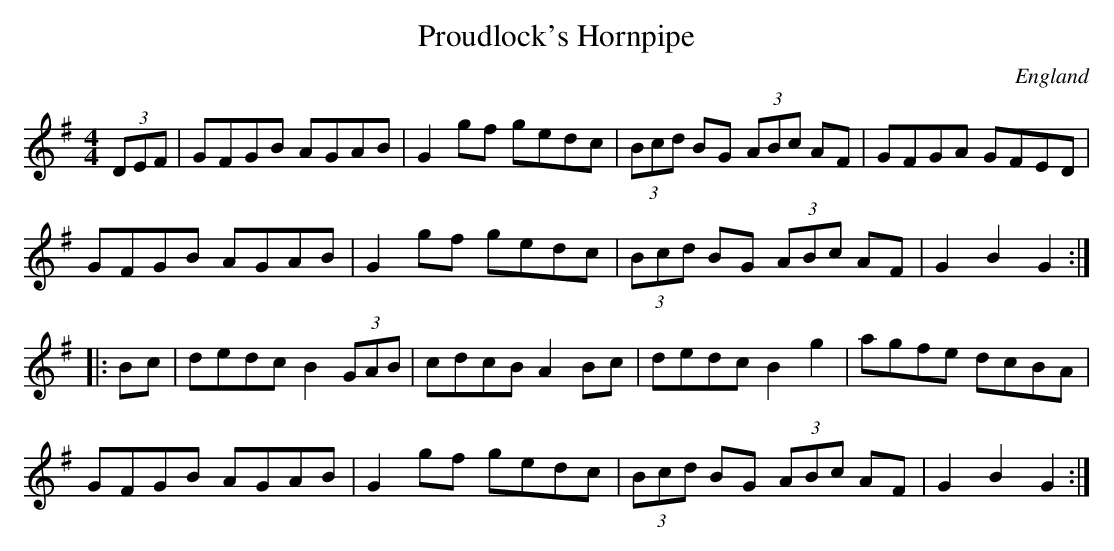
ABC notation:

X:1
T:Proudlock's Hornpipe
L:1/8
M:4/4
O:England
K:G
(3DEF |\
GFGB AGAB | G2gf gedc | (3Bcd BG (3ABc AF | GFGA GFED |
GFGB AGAB | G2gf gedc | (3Bcd BG (3ABc AF | G2B2 G2 ::
Bc |\
dedc B2(3GAB | cdcB A2Bc | dedc B2g2 | agfe dcBA |
GFGB AGAB | G2gf gedc | (3Bcd BG (3ABc AF | G2B2 G2:|
